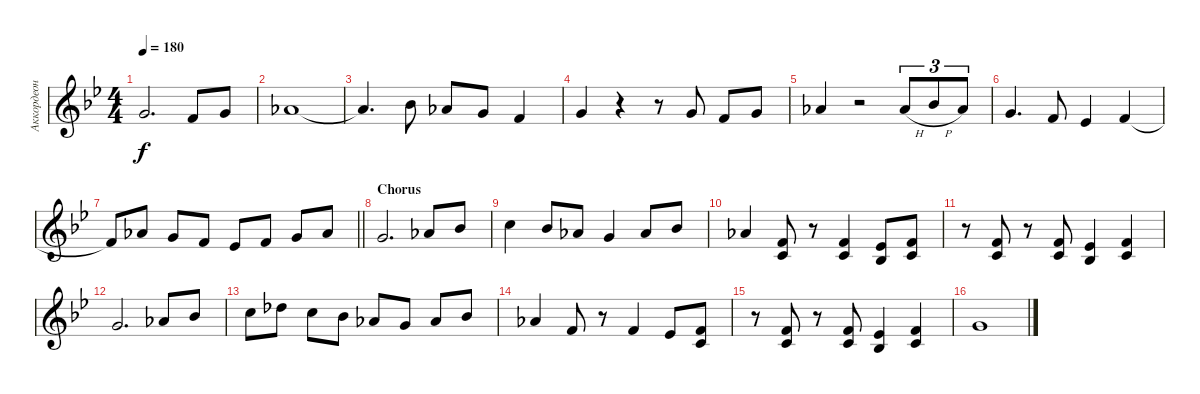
\track ("Аккордеон" "Аккордеон") {instrument accordion}
\staff {score}
\tuning (E4 B3 G3 D3 A2 E2) {hide}
\ts (4 4)
\tempo 180
\clef g2
\ks gminor
3.1{t}.2{d dy f} 1.1.8 3.1.8 |
4.1.1 |
4.1{t}.4{d} 6.1.8 4.1.8 3.1.8 1.1.4 |
3.1.4 r.4 r.8 3.1.8 1.1.8 3.1.8 |
4.1.4 r.2 4.1{h}.8{tu (3 2)} 6.1{h}.8{tu (3 2)} 4.1.8{tu (3 2)} |
3.1.4{d} 6.2.8 4.2.4 6.2.4 |
\barLineRight lightlight
6.2{t}.8 9.2.8 8.2.8 6.2.8 4.2.8 6.2.8 8.2.8 9.2.8 |
\section ("" "Chorus")
3.1.2{d} 4.1.8 6.1.8 |
8.1.4 6.1.8 4.1.8 3.1.4 4.1.8 6.1.8 |
4.1.4 (6.2 5.3).8 r.8 (6.2 5.3).4 (4.2 3.3).8 (6.2 5.3).8 |
r.8 (6.2 5.3).8 r.8 (6.2 5.3).8 (4.2 3.3).4 (6.2 5.3).4 |
3.1.2{d} 4.1.8 6.1.8 |
8.1.8 9.1.8 8.1.8 6.1.8 4.1.8 3.1.8 4.1.8 6.1.8 |
4.1.4 6.2.8 r.8 6.2.4 4.2.8 (6.2 5.3).8 |
r.8 (6.2 5.3).8 r.8 (6.2 5.3).8 (4.2 3.3).4 (6.2 5.3).4 |
3.1.1
